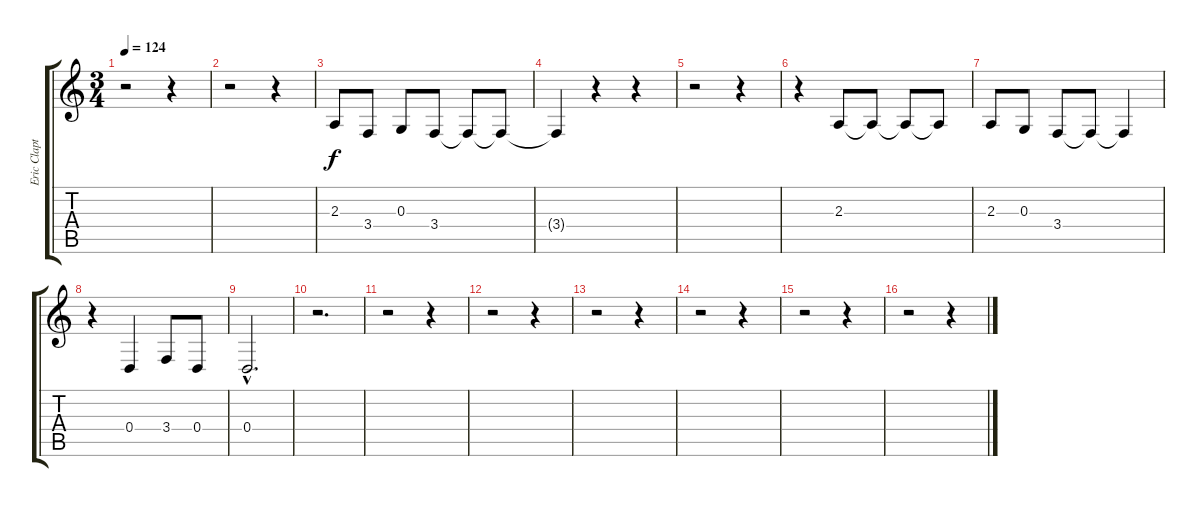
\track ("Eric Clapton Voice" "Eric Clapt") {instrument harmonica}
\staff {score tabs}
\tuning (E4 B3 G3 D3 A2 E2) {hide}
\ts (3 4)
\tempo 124
\clef g2
\ks c
r.2{dy f} r.4 |
r.2 r.4 |
2.3.8 3.4.8 0.3.8 3.4.8 3.4{t}.8 3.4{t}.8 |
3.4{t}.4 r.4 r.4 |
r.2 r.4 |
r.4 2.3.8 2.3{t}.8 2.3{t}.8 2.3{t}.8 |
2.3.8 0.3.8 3.4.8 3.4{t}.8 3.4{t}.4 |
r.4 0.4.4 3.4.8 0.4.8 |
0.4{hac}.2{d} |
r.2{d} |
r.2 r.4 |
r.2 r.4 |
r.2 r.4 |
r.2 r.4 |
r.2 r.4 |
r.2 r.4
